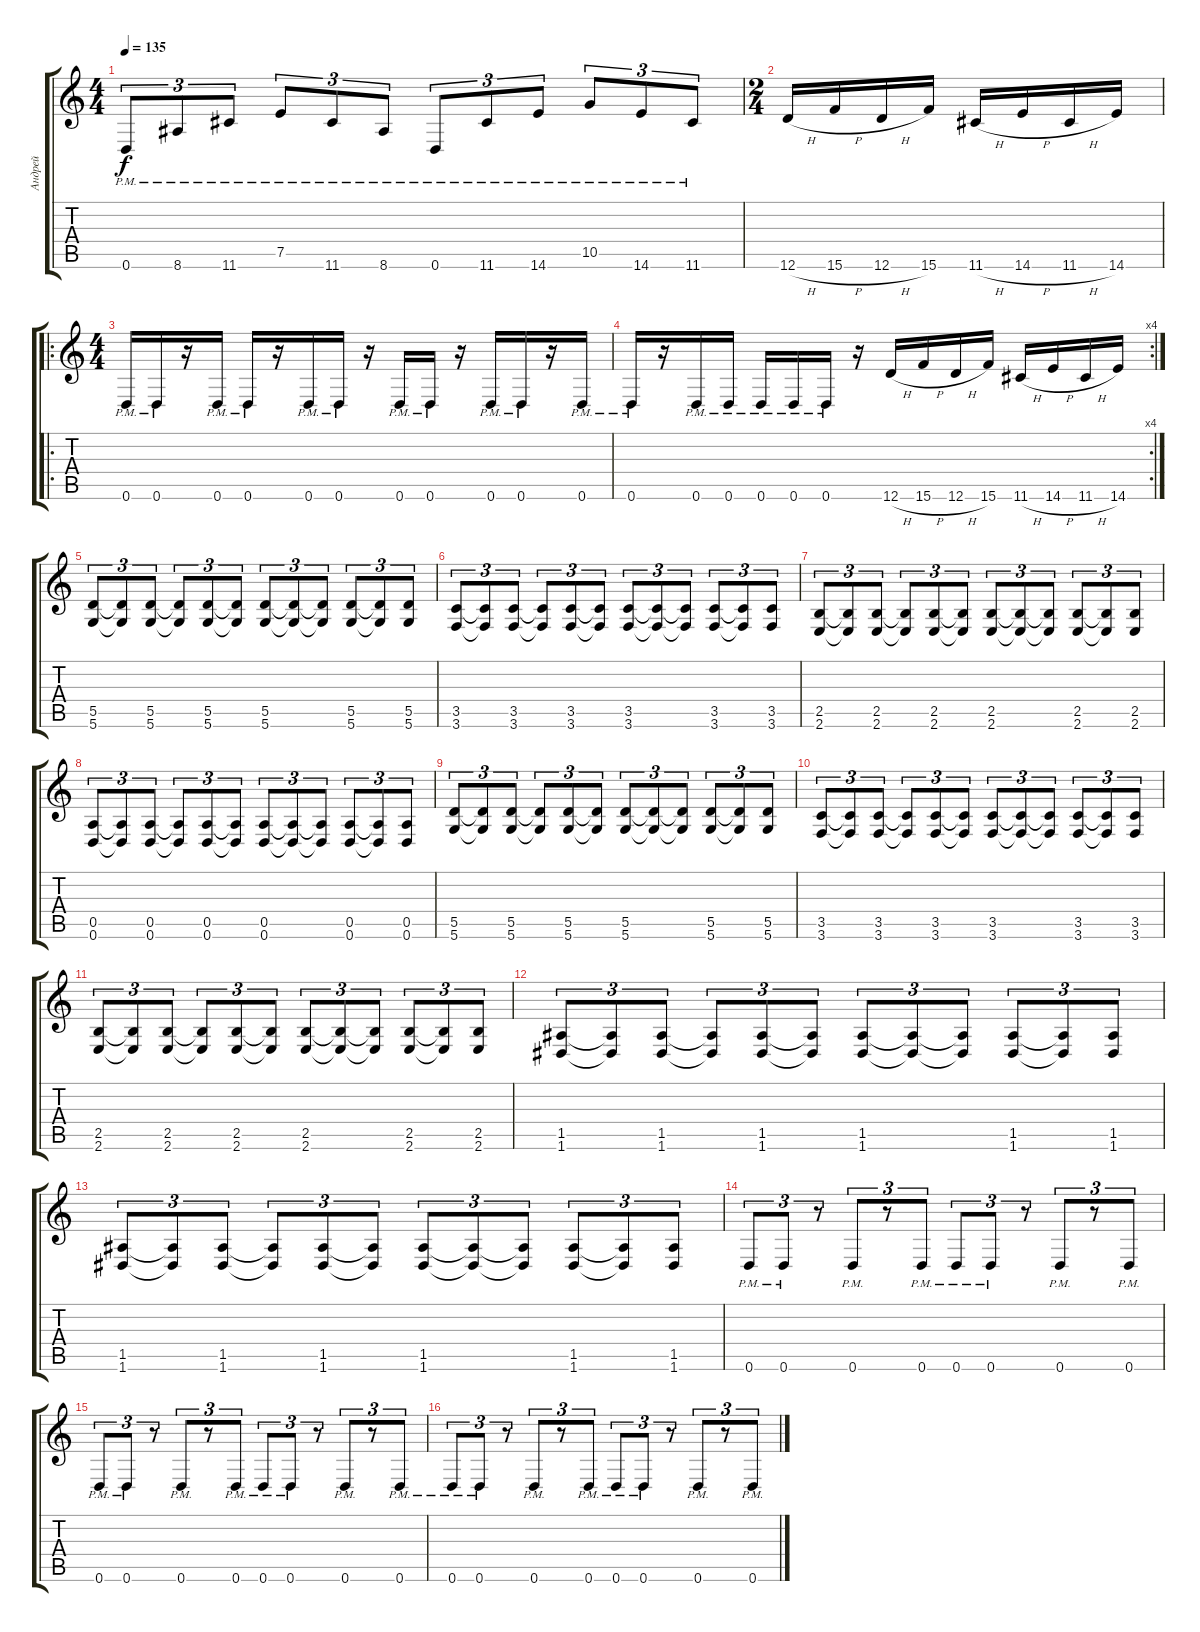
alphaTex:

\track ("Андрей" "Андрей") {instrument distortionguitar}
\staff {score tabs}
\tuning (E4 B3 G3 D3 A2 D2) {hide}
\ts (4 4)
\tempo 135
\clef g2
\ks c
0.6{pm}.8{tu (3 2) dy f} 8.6{pm}.8{tu (3 2)} 11.6{pm}.8{tu (3 2)} 7.5{pm}.8{tu (3 2)} 11.6{pm}.8{tu (3 2)} 8.6{pm}.8{tu (3 2)} 0.6{pm}.8{tu (3 2)} 11.6{pm}.8{tu (3 2)} 14.6{pm}.8{tu (3 2)} 10.5{pm}.8{tu (3 2)} 14.6{pm}.8{tu (3 2)} 11.6{pm}.8{tu (3 2)} |
\ts (2 4)
12.6{h}.16 15.6{h}.16 12.6{h}.16 15.6.16 11.6{h}.16 14.6{h}.16 11.6{h}.16 14.6.16 |
\ro
\ts (4 4)
0.6{pm}.16 0.6{pm}.16 r.16 0.6{pm}.16 0.6{pm}.16 r.16 0.6{pm}.16 0.6{pm}.16 r.16 0.6{pm}.16 0.6{pm}.16 r.16 0.6{pm}.16 0.6{pm}.16 r.16 0.6{pm}.16 |
\rc 4
0.6{pm}.16 r.16 0.6{pm}.16 0.6{pm}.16 0.6{pm}.16 0.6{pm}.16 0.6{pm}.16 r.16 12.6{h}.16 15.6{h}.16 12.6{h}.16 15.6.16 11.6{h}.16 14.6{h}.16 11.6{h}.16 14.6.16 |
(5.5 5.6).8{tu (3 2)} (5.5{t} 5.6{t}).8{tu (3 2)} (5.5 5.6).8{tu (3 2)} (5.5{t} 5.6{t}).8{tu (3 2)} (5.5 5.6).8{tu (3 2)} (5.5{t} 5.6{t}).8{tu (3 2)} (5.5 5.6).8{tu (3 2)} (5.5{t} 5.6{t}).8{tu (3 2)} (5.5{t} 5.6{t}).8{tu (3 2)} (5.5 5.6).8{tu (3 2)} (5.5{t} 5.6{t}).8{tu (3 2)} (5.5 5.6).8{tu (3 2)} |
(3.5 3.6).8{tu (3 2)} (3.5{t} 3.6{t}).8{tu (3 2)} (3.5 3.6).8{tu (3 2)} (3.5{t} 3.6{t}).8{tu (3 2)} (3.5 3.6).8{tu (3 2)} (3.5{t} 3.6{t}).8{tu (3 2)} (3.5 3.6).8{tu (3 2)} (3.5{t} 3.6{t}).8{tu (3 2)} (3.5{t} 3.6{t}).8{tu (3 2)} (3.5 3.6).8{tu (3 2)} (3.5{t} 3.6{t}).8{tu (3 2)} (3.5 3.6).8{tu (3 2)} |
(2.5 2.6).8{tu (3 2)} (2.5{t} 2.6{t}).8{tu (3 2)} (2.5 2.6).8{tu (3 2)} (2.5{t} 2.6{t}).8{tu (3 2)} (2.5 2.6).8{tu (3 2)} (2.5{t} 2.6{t}).8{tu (3 2)} (2.5 2.6).8{tu (3 2)} (2.5{t} 2.6{t}).8{tu (3 2)} (2.5{t} 2.6{t}).8{tu (3 2)} (2.5 2.6).8{tu (3 2)} (2.5{t} 2.6{t}).8{tu (3 2)} (2.5 2.6).8{tu (3 2)} |
(0.5 0.6).8{tu (3 2)} (0.5{t} 0.6{t}).8{tu (3 2)} (0.5 0.6).8{tu (3 2)} (0.5{t} 0.6{t}).8{tu (3 2)} (0.5 0.6).8{tu (3 2)} (0.5{t} 0.6{t}).8{tu (3 2)} (0.5 0.6).8{tu (3 2)} (0.5{t} 0.6{t}).8{tu (3 2)} (0.5{t} 0.6{t}).8{tu (3 2)} (0.5 0.6).8{tu (3 2)} (0.5{t} 0.6{t}).8{tu (3 2)} (0.5 0.6).8{tu (3 2)} |
(5.5 5.6).8{tu (3 2)} (5.5{t} 5.6{t}).8{tu (3 2)} (5.5 5.6).8{tu (3 2)} (5.5{t} 5.6{t}).8{tu (3 2)} (5.5 5.6).8{tu (3 2)} (5.5{t} 5.6{t}).8{tu (3 2)} (5.5 5.6).8{tu (3 2)} (5.5{t} 5.6{t}).8{tu (3 2)} (5.5{t} 5.6{t}).8{tu (3 2)} (5.5 5.6).8{tu (3 2)} (5.5{t} 5.6{t}).8{tu (3 2)} (5.5 5.6).8{tu (3 2)} |
(3.5 3.6).8{tu (3 2)} (3.5{t} 3.6{t}).8{tu (3 2)} (3.5 3.6).8{tu (3 2)} (3.5{t} 3.6{t}).8{tu (3 2)} (3.5 3.6).8{tu (3 2)} (3.5{t} 3.6{t}).8{tu (3 2)} (3.5 3.6).8{tu (3 2)} (3.5{t} 3.6{t}).8{tu (3 2)} (3.5{t} 3.6{t}).8{tu (3 2)} (3.5 3.6).8{tu (3 2)} (3.5{t} 3.6{t}).8{tu (3 2)} (3.5 3.6).8{tu (3 2)} |
(2.5 2.6).8{tu (3 2)} (2.5{t} 2.6{t}).8{tu (3 2)} (2.5 2.6).8{tu (3 2)} (2.5{t} 2.6{t}).8{tu (3 2)} (2.5 2.6).8{tu (3 2)} (2.5{t} 2.6{t}).8{tu (3 2)} (2.5 2.6).8{tu (3 2)} (2.5{t} 2.6{t}).8{tu (3 2)} (2.5{t} 2.6{t}).8{tu (3 2)} (2.5 2.6).8{tu (3 2)} (2.5{t} 2.6{t}).8{tu (3 2)} (2.5 2.6).8{tu (3 2)} |
(1.5 1.6).8{tu (3 2)} (1.5{t} 1.6{t}).8{tu (3 2)} (1.5 1.6).8{tu (3 2)} (1.5{t} 1.6{t}).8{tu (3 2)} (1.5 1.6).8{tu (3 2)} (1.5{t} 1.6{t}).8{tu (3 2)} (1.5 1.6).8{tu (3 2)} (1.5{t} 1.6{t}).8{tu (3 2)} (1.5{t} 1.6{t}).8{tu (3 2)} (1.5 1.6).8{tu (3 2)} (1.5{t} 1.6{t}).8{tu (3 2)} (1.5 1.6).8{tu (3 2)} |
(1.5 1.6).8{tu (3 2)} (1.5{t} 1.6{t}).8{tu (3 2)} (1.5 1.6).8{tu (3 2)} (1.5{t} 1.6{t}).8{tu (3 2)} (1.5 1.6).8{tu (3 2)} (1.5{t} 1.6{t}).8{tu (3 2)} (1.5 1.6).8{tu (3 2)} (1.5{t} 1.6{t}).8{tu (3 2)} (1.5{t} 1.6{t}).8{tu (3 2)} (1.5 1.6).8{tu (3 2)} (1.5{t} 1.6{t}).8{tu (3 2)} (1.5 1.6).8{tu (3 2)} |
0.6{pm}.8{tu (3 2)} 0.6{pm}.8{tu (3 2)} r.8{tu (3 2)} 0.6{pm}.8{tu (3 2)} r.8{tu (3 2)} 0.6{pm}.8{tu (3 2)} 0.6{pm}.8{tu (3 2)} 0.6{pm}.8{tu (3 2)} r.8{tu (3 2)} 0.6{pm}.8{tu (3 2)} r.8{tu (3 2)} 0.6{pm}.8{tu (3 2)} |
0.6{pm}.8{tu (3 2)} 0.6{pm}.8{tu (3 2)} r.8{tu (3 2)} 0.6{pm}.8{tu (3 2)} r.8{tu (3 2)} 0.6{pm}.8{tu (3 2)} 0.6{pm}.8{tu (3 2)} 0.6{pm}.8{tu (3 2)} r.8{tu (3 2)} 0.6{pm}.8{tu (3 2)} r.8{tu (3 2)} 0.6{pm}.8{tu (3 2)} |
0.6{pm}.8{tu (3 2)} 0.6{pm}.8{tu (3 2)} r.8{tu (3 2)} 0.6{pm}.8{tu (3 2)} r.8{tu (3 2)} 0.6{pm}.8{tu (3 2)} 0.6{pm}.8{tu (3 2)} 0.6{pm}.8{tu (3 2)} r.8{tu (3 2)} 0.6{pm}.8{tu (3 2)} r.8{tu (3 2)} 0.6{pm}.8{tu (3 2)}
